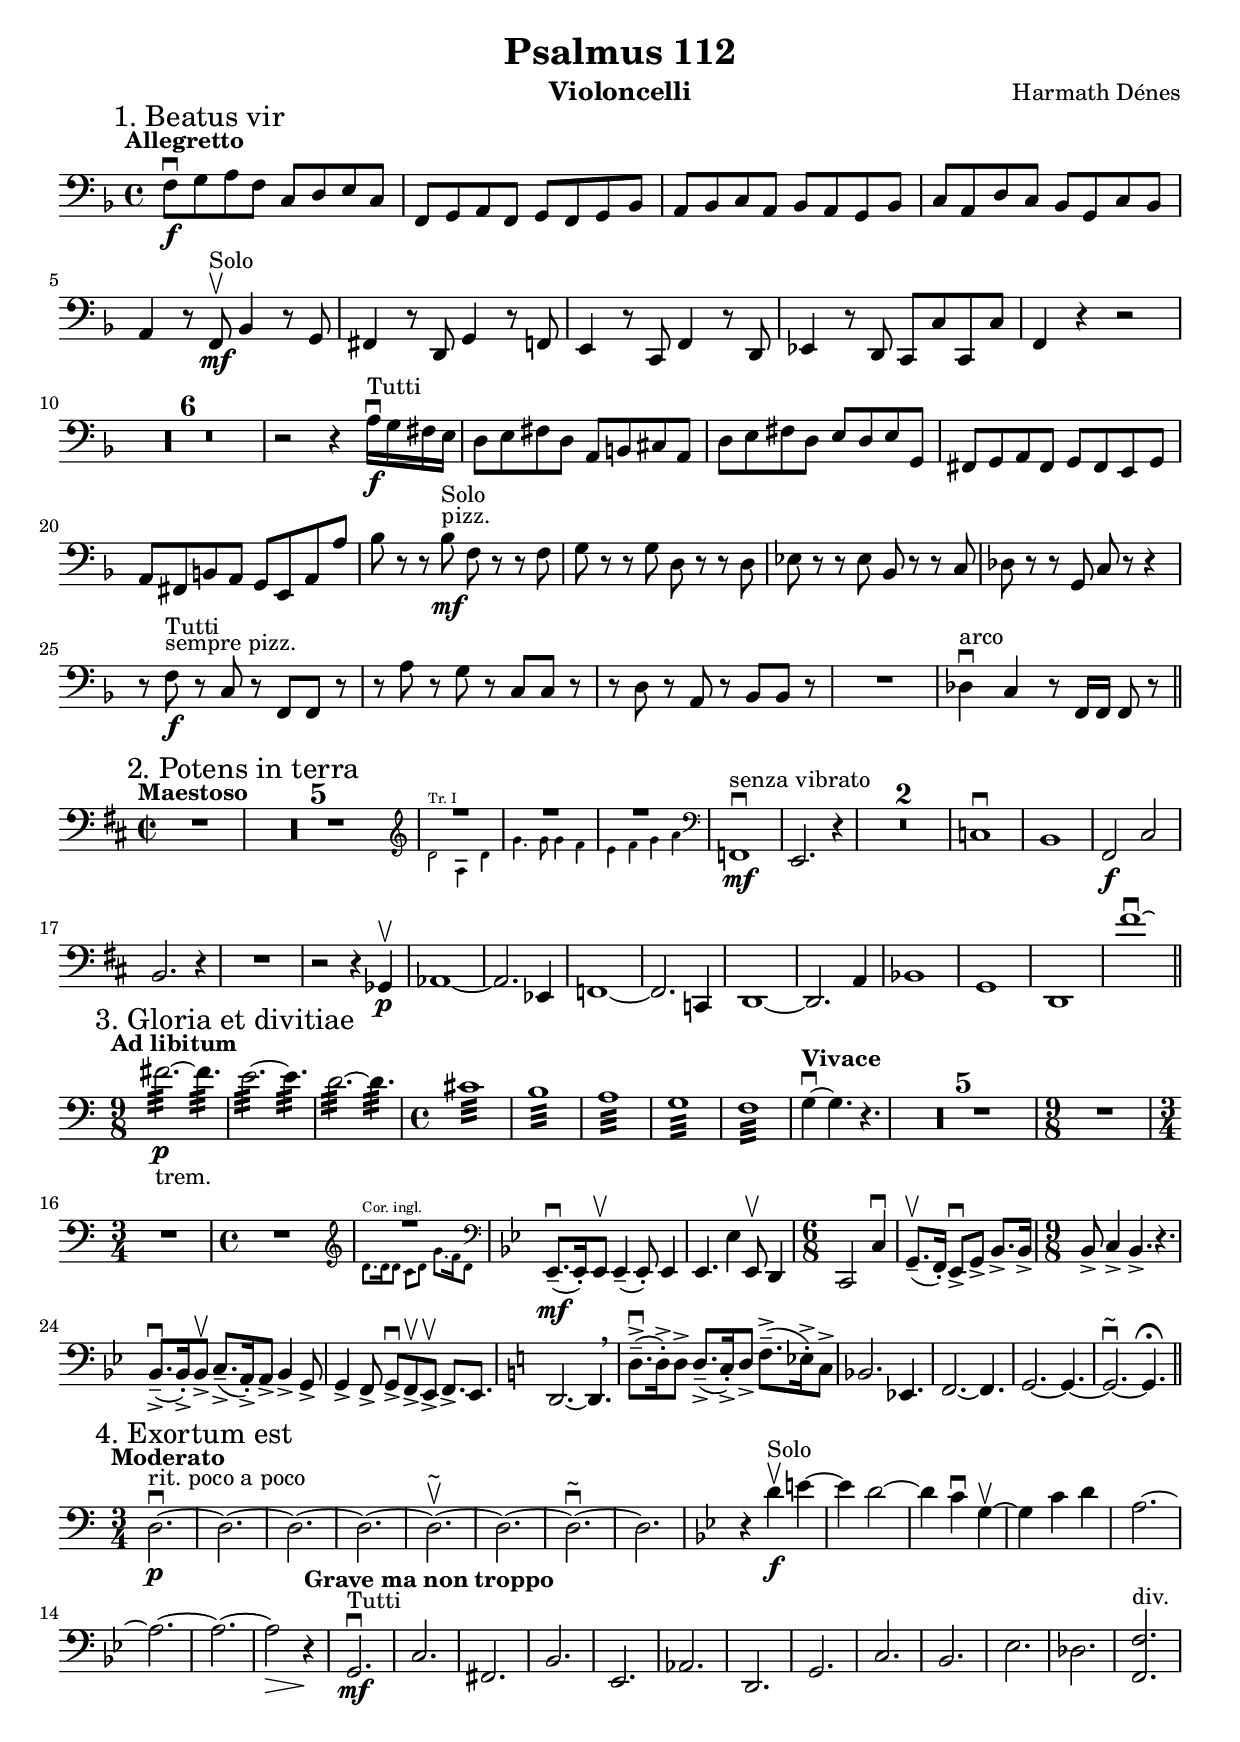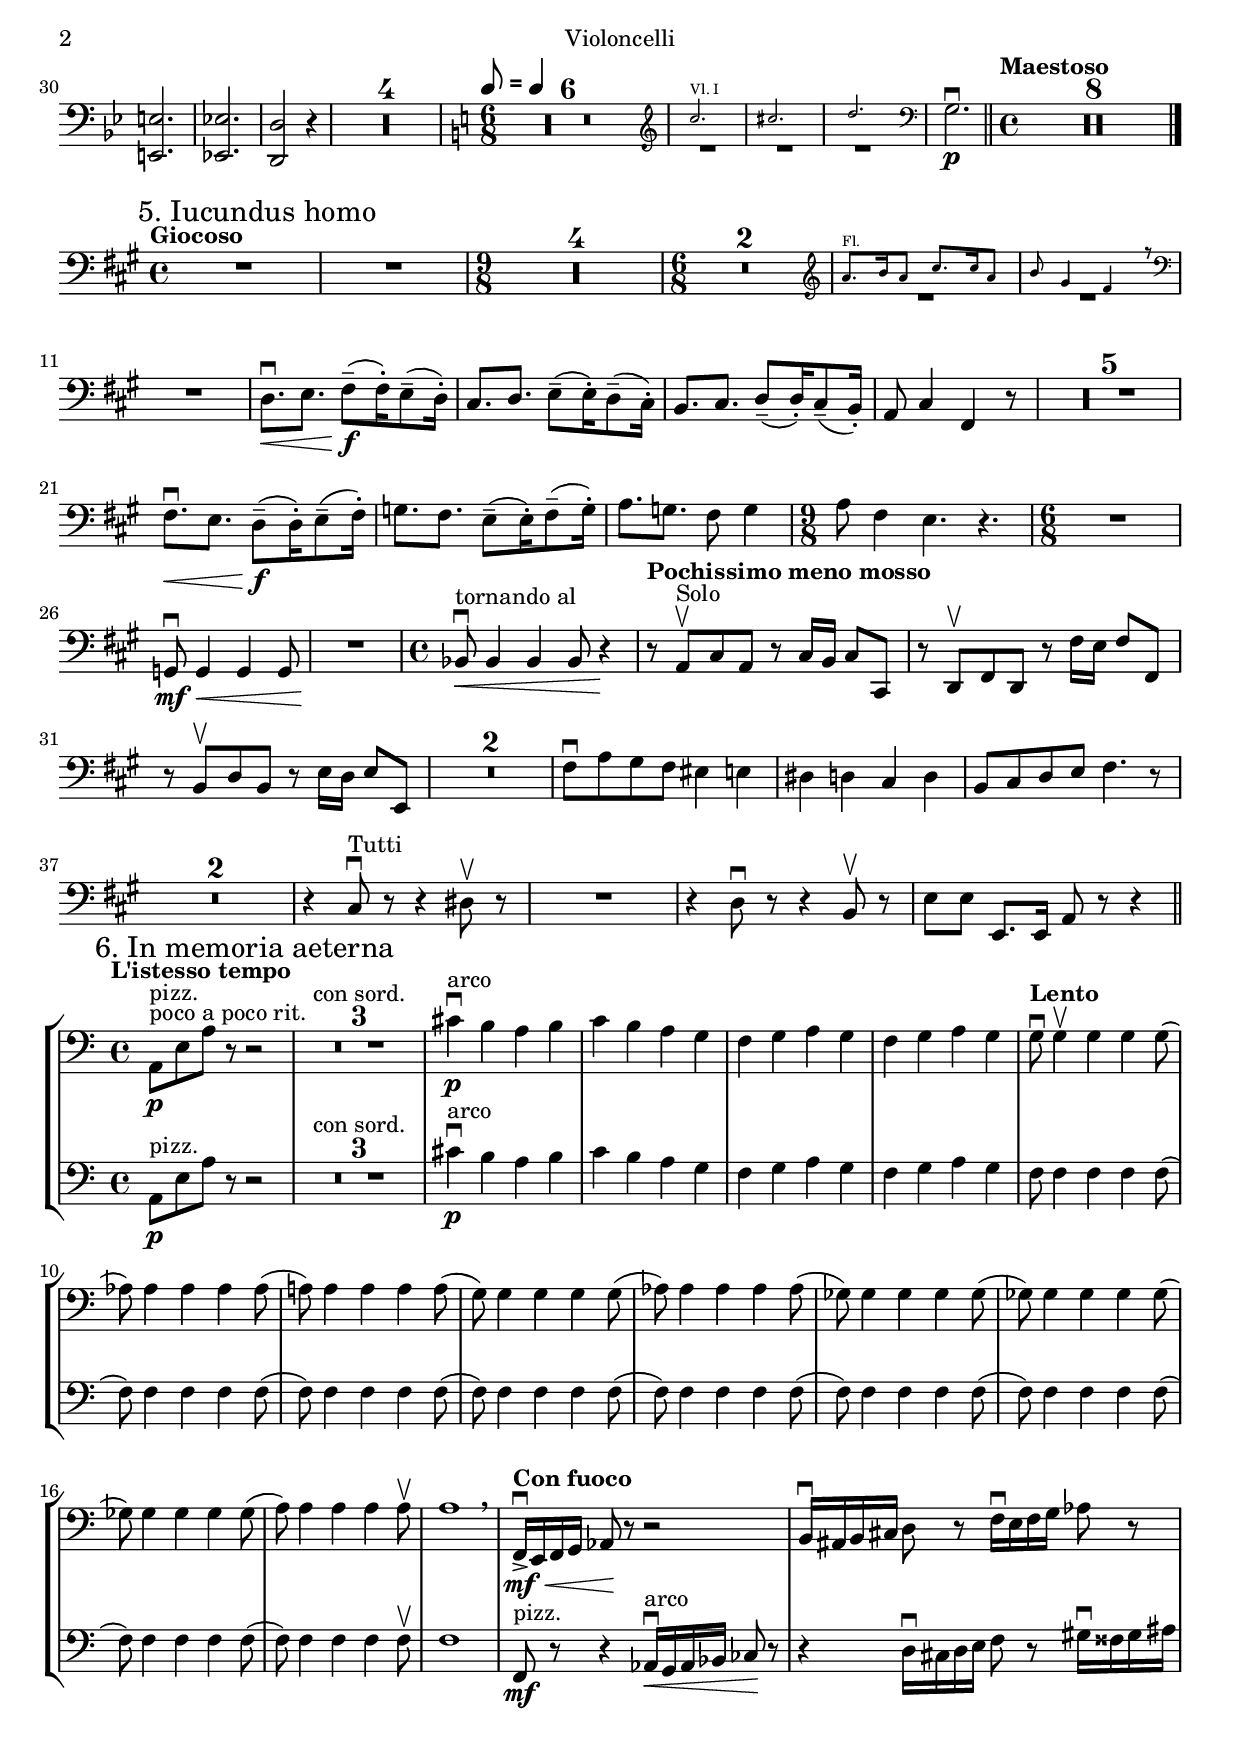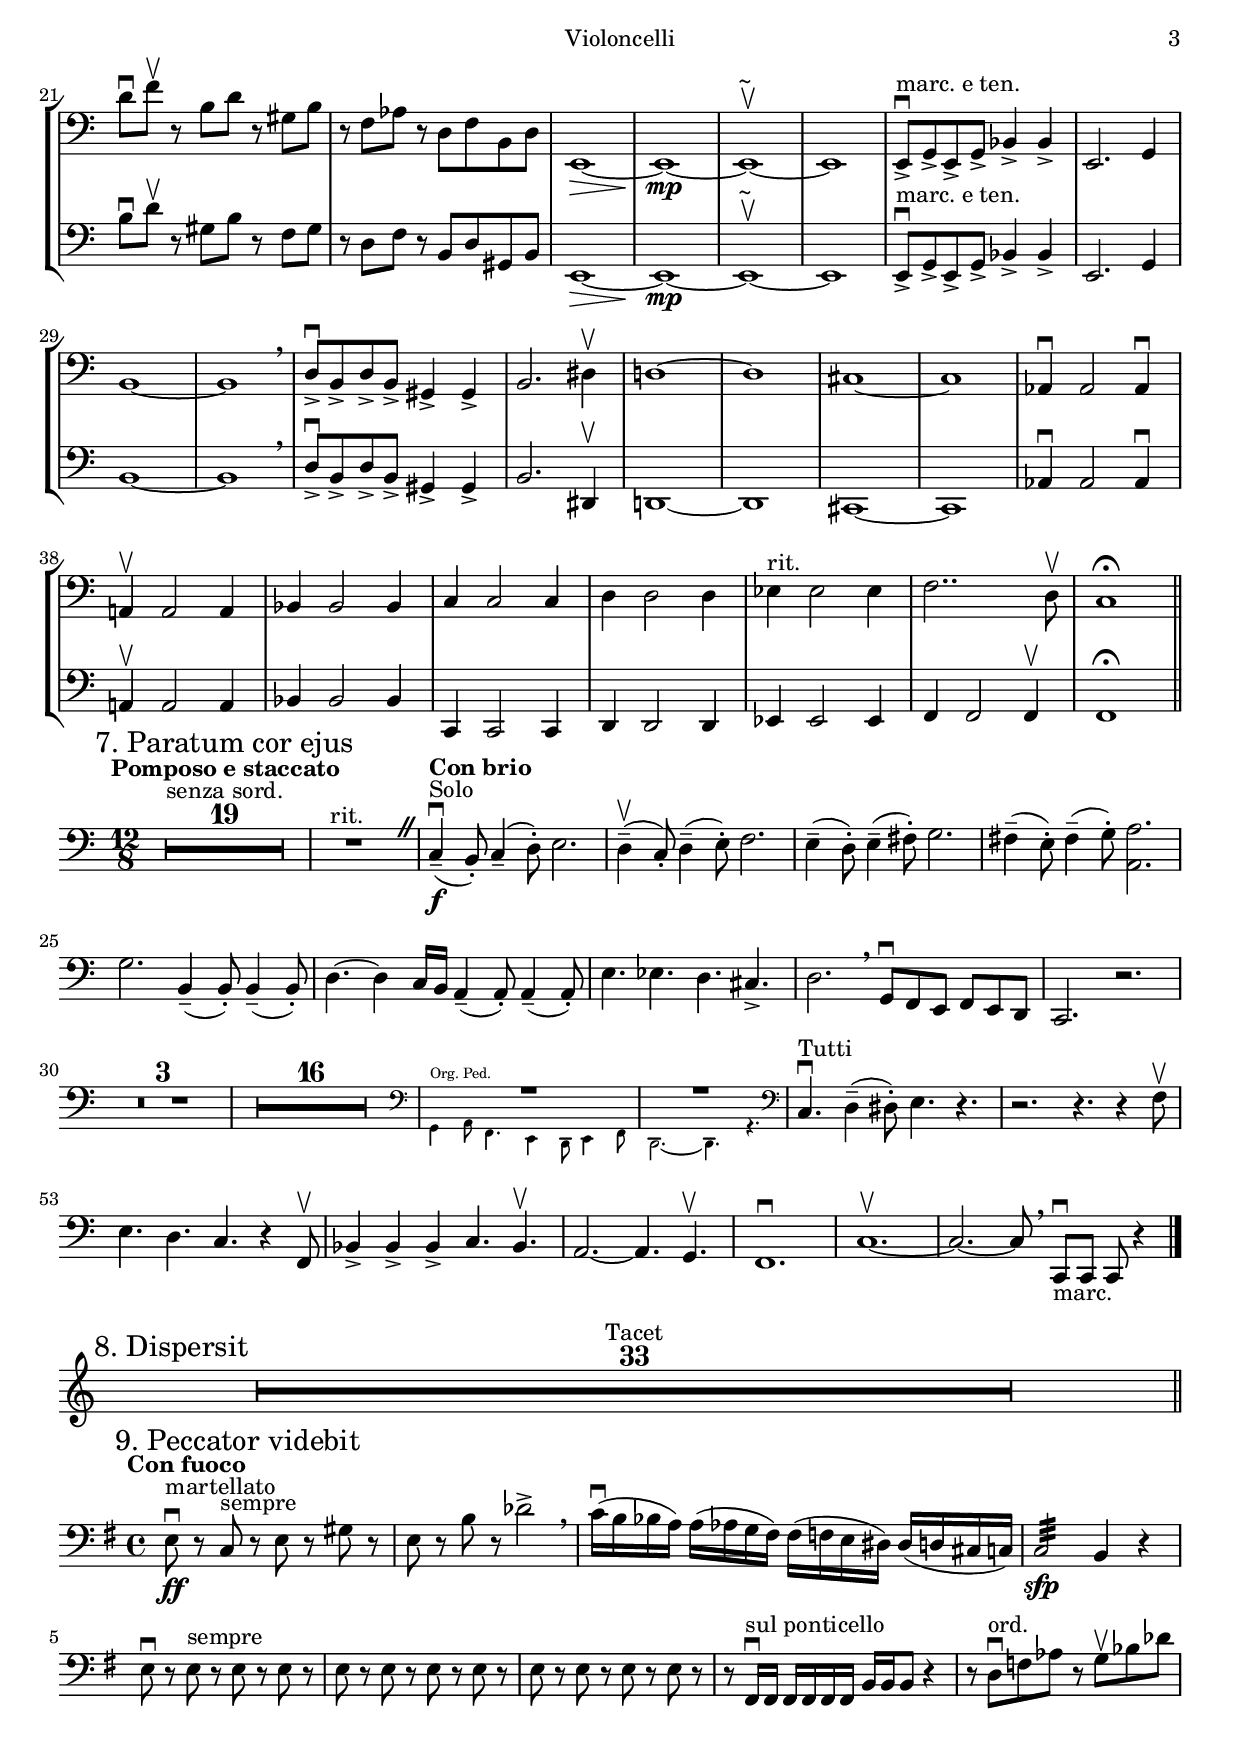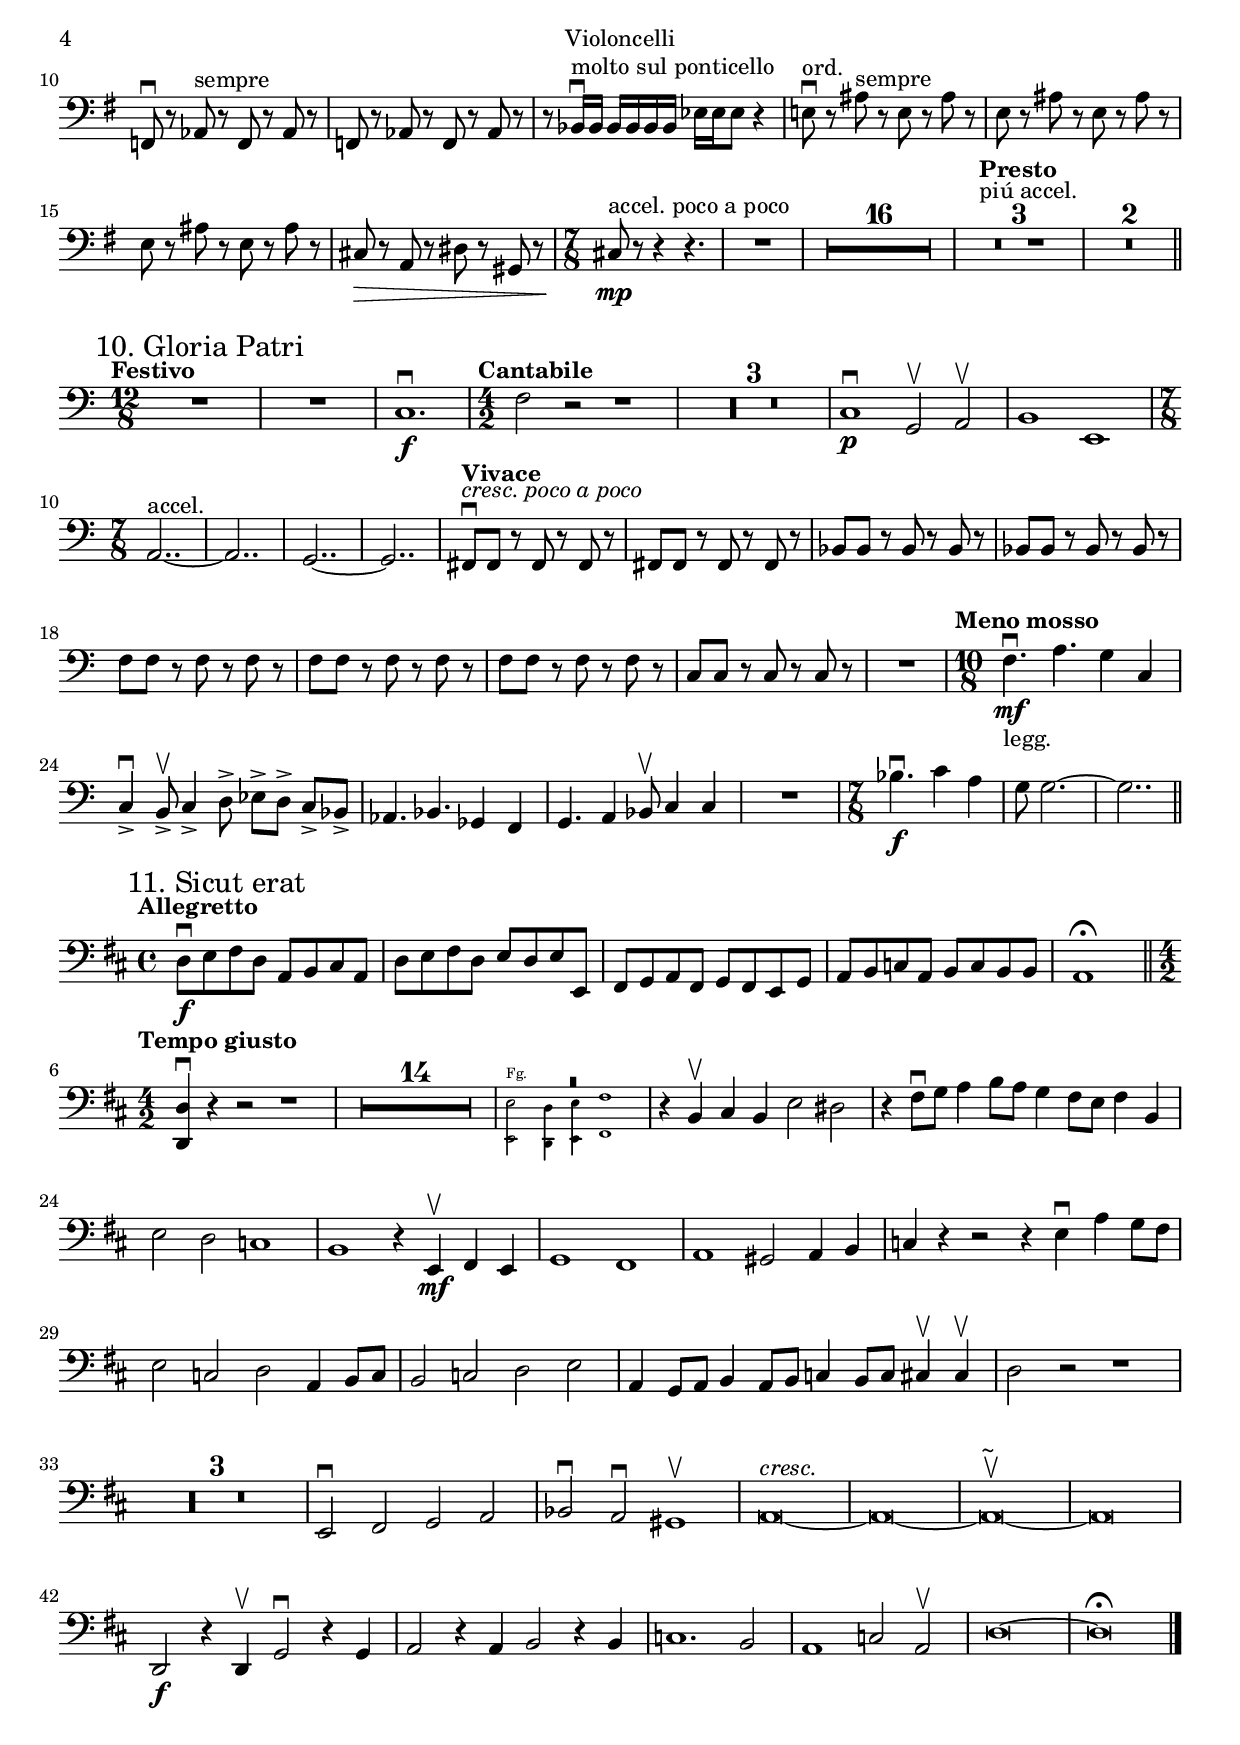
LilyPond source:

\include "Common.ily"

\header {
	instrument = "Violoncelli"
}

\score {
	\new Staff <<
		\removeWithTag #'score \AGlobal
		\AVioloncelli
	>>	
}
\score {
	\new Staff <<
		\removeWithTag #'score \BGlobal
		\BVioloncelli
	>>	
}
\score {
	\new Staff <<
		\removeWithTag #'score \CGlobal
		\CVioloncelli
	>>	
}
\score {
	\new Staff <<
		\removeWithTag #'score \DGlobal
		\DVioloncelli
	>>	
}
\score {
	\new Staff <<
		\removeWithTag #'score \EGlobal
		\EVioloncelli
	>>	
}
\score {
	\new StaffGroup <<
		\new Staff <<
			\removeWithTag #'score \FGlobal
			\FVioloncelliI
		>>
		\new Staff \FVioloncelliII
	>>	
}
\score {
	\new Staff <<
		\removeWithTag #'score \GGlobal
		\GVioloncelli
	>>	
}
\score {
	\new Staff <<
		\HHeader
		\HTacet
	>>	
}
\score {
	\new Staff <<
		\removeWithTag #'score \IGlobal
		\IVioloncelli
	>>	
}
\score {
	\new Staff <<
		\removeWithTag #'score \JGlobal
		\JVioloncelli
	>>	
}
\score {
	\new Staff <<
		\removeWithTag #'score \KGlobal
		\KVioloncelli
	>>	
}